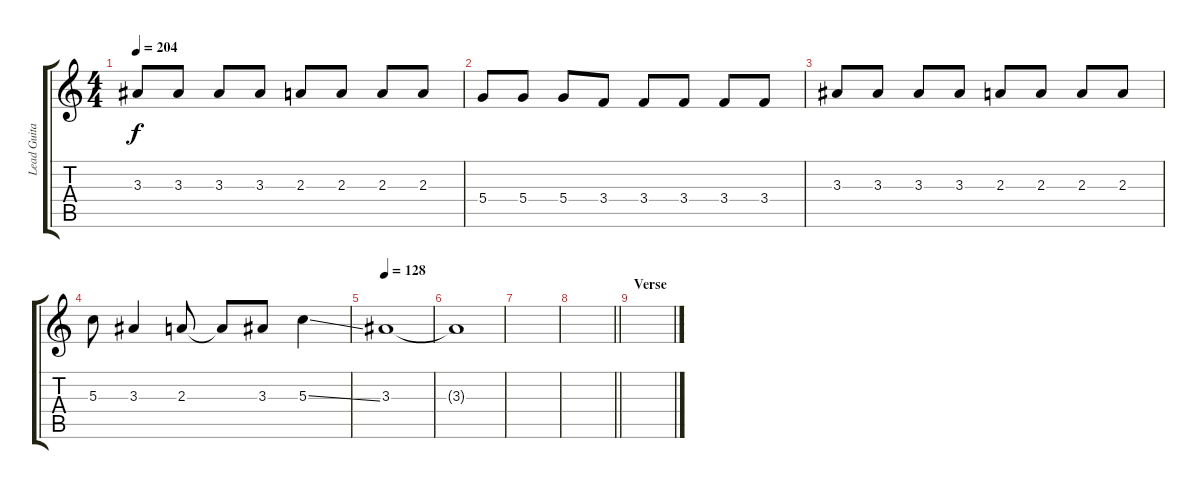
\track ("Lead Guitar" "Lead Guita") {instrument distortionguitar}
\staff {score tabs}
\tuning (E4 B3 G3 D3 A2 E2) {hide}
\ts (4 4)
\tempo 204
\clef g2
\ks c
3.3.8{dy f} 3.3.8 3.3.8 3.3.8 2.3.8 2.3.8 2.3.8 2.3.8 |
5.4.8 5.4.8 5.4.8 3.4.8 3.4.8 3.4.8 3.4.8 3.4.8 |
3.3.8 3.3.8 3.3.8 3.3.8 2.3.8 2.3.8 2.3.8 2.3.8 |
5.3.8 3.3.4 2.3.8 2.3{t}.8 3.3.8 5.3{ss}.4 |
\tempo 128
3.3.1 |
3.3{t}.1 |
|
\barLineRight lightlight
|
\section ("" "Verse")
